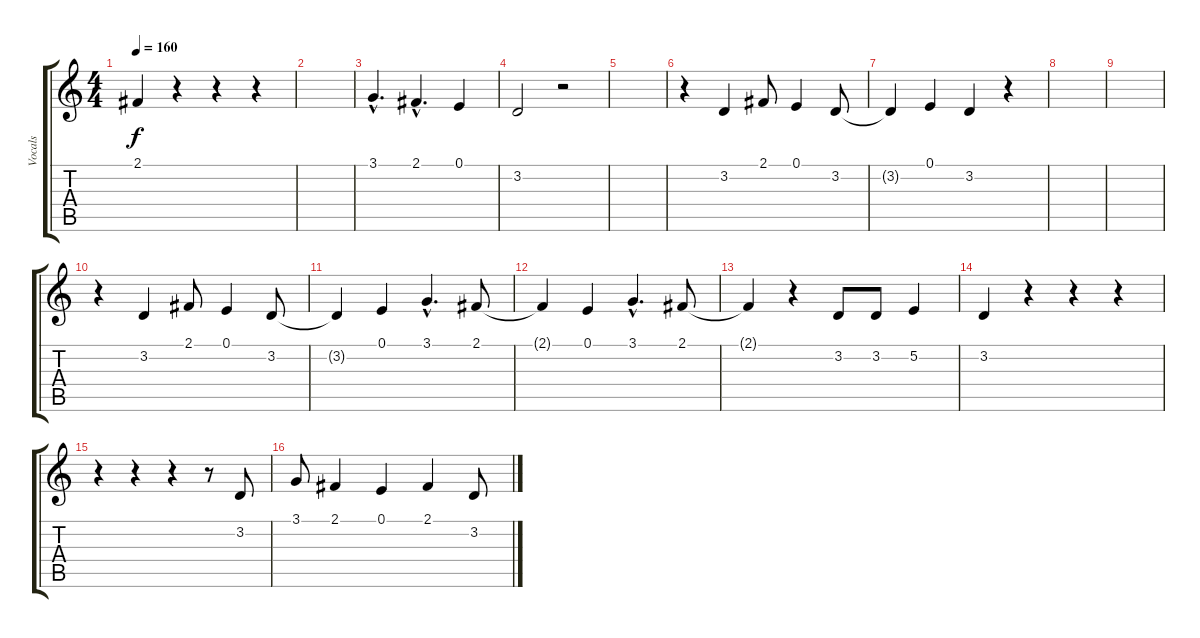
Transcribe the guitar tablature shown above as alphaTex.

\track ("Vocals" "Vocals") {instrument oboe}
\staff {score tabs}
\tuning (E4 B3 G3 D3 A2 E2) {hide}
\ts (4 4)
\tempo 160
\clef g2
\ks c
2.1.4{dy f} r.4 r.4 r.4 |
|
3.1{hac}.4{d} 2.1{hac}.4{d} 0.1.4 |
3.2.2 r.2 |
|
r.4 3.2.4 2.1.8 0.1.4 3.2.8 |
3.2{t}.4 0.1.4 3.2.4 r.4 |
|
|
r.4 3.2.4 2.1.8 0.1.4 3.2.8 |
3.2{t}.4 0.1.4 3.1{hac}.4{d} 2.1.8 |
2.1{t}.4 0.1.4 3.1{hac}.4{d} 2.1.8 |
2.1{t}.4 r.4 3.2.8 3.2.8 5.2.4 |
3.2.4 r.4 r.4 r.4 |
r.4 r.4 r.4 r.8 3.2.8 |
3.1.8 2.1.4 0.1.4 2.1.4 3.2.8
